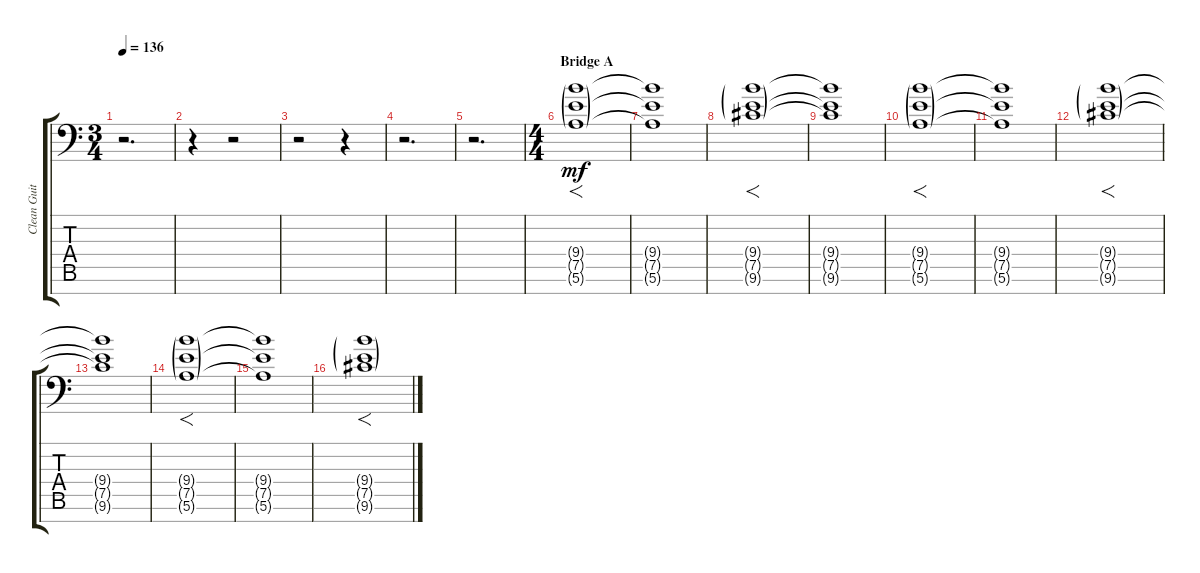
\track ("Clean Guitar 1" "Clean Guit") {instrument electricguitarjazz}
\staff {score tabs}
\tuning (E4 B3 Gb3 D3 A2 E2 A1) {hide}
\ts (3 4)
\tempo 136
\clef f4
\ks c
r.2{d dy f} |
r.4 r.2 |
r.2 r.4 |
r.2{d} |
r.2{d} |
\ts (4 4)
\section ("" "Bridge A")
(9.4{g} 7.5{g} 5.6{g}).1{f dy mf} |
(9.4{t} 7.5{t} 5.6{t}).1 |
(9.4{g} 7.5{g} 9.6{g}).1{f} |
(9.4{t} 7.5{t} 9.6{t}).1 |
(9.4{g} 7.5{g} 5.6{g}).1{f} |
(9.4{t} 7.5{t} 5.6{t}).1 |
(9.4{g} 7.5{g} 9.6{g}).1{f} |
(9.4{t} 7.5{t} 9.6{t}).1 |
(9.4{g} 7.5{g} 5.6{g}).1{f} |
(9.4{t} 7.5{t} 5.6{t}).1 |
(9.4{g} 7.5{g} 9.6{g}).1{f}
